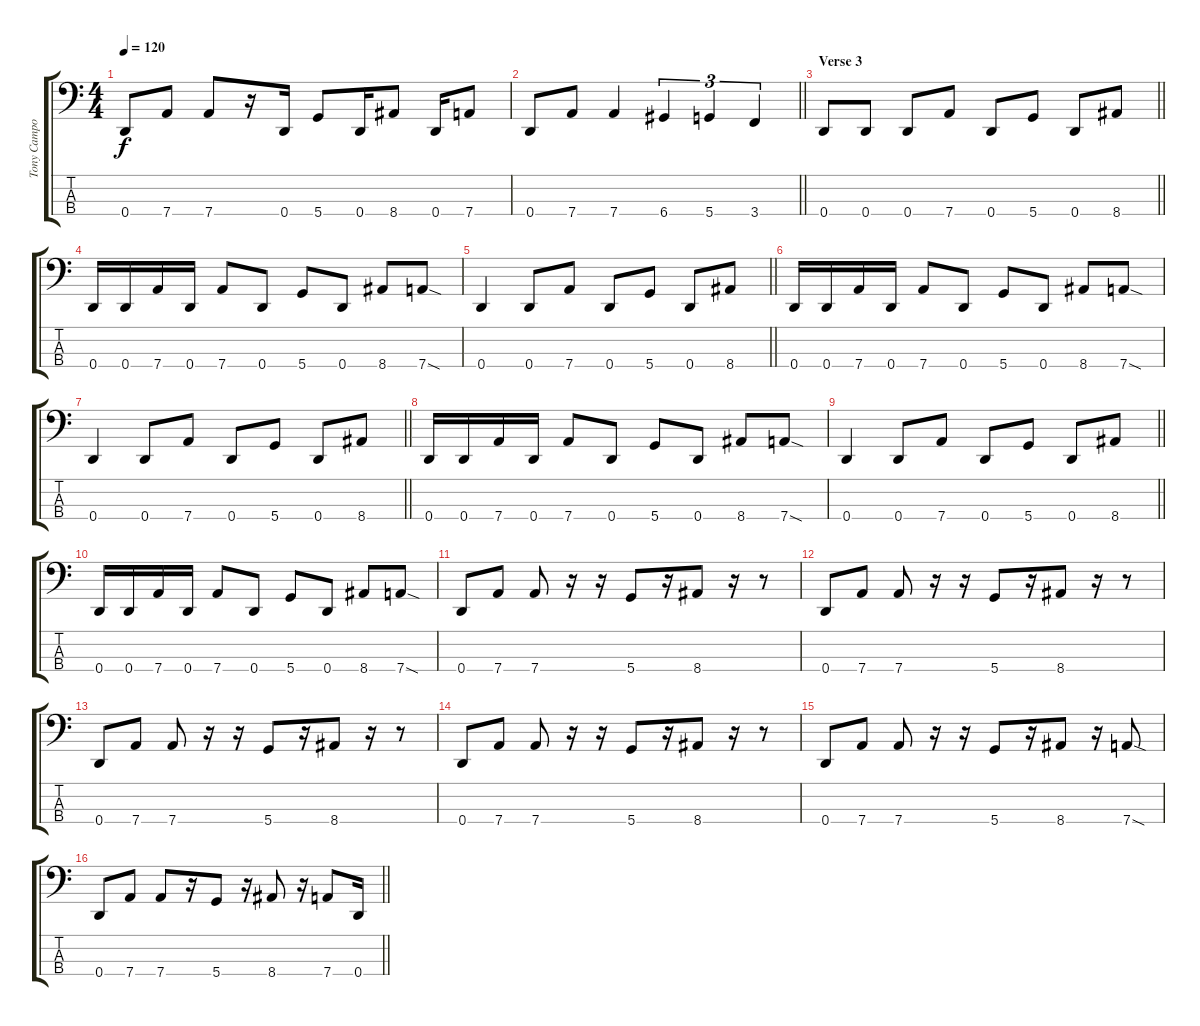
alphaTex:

\track ("Tony Campos" "Tony Campo") {instrument overdrivenguitar}
\staff {score tabs}
\tuning (G2 D2 A1 D1) {hide}
\ts (4 4)
\tempo 120
\clef f4
\ks c
0.4.8{dy f} 7.4.8 7.4.8 r.16 0.4.16 5.4.8 0.4.16 8.4.8 0.4.16 7.4.8 |
\barLineRight lightlight
0.4.8 7.4.8 7.4.4 6.4.4{tu (3 2)} 5.4.4{tu (3 2)} 3.4.4{tu (3 2)} |
\section ("" "Verse 3")
\barLineRight lightlight
0.4.8 0.4.8 0.4.8 7.4.8 0.4.8 5.4.8 0.4.8 8.4.8 |
0.4.16 0.4.16 7.4.16 0.4.16 7.4.8 0.4.8 5.4.8 0.4.8 8.4.8 7.4{sod}.8 |
\barLineRight lightlight
0.4.4 0.4.8 7.4.8 0.4.8 5.4.8 0.4.8 8.4.8 |
0.4.16 0.4.16 7.4.16 0.4.16 7.4.8 0.4.8 5.4.8 0.4.8 8.4.8 7.4{sod}.8 |
\barLineRight lightlight
0.4.4 0.4.8 7.4.8 0.4.8 5.4.8 0.4.8 8.4.8 |
0.4.16 0.4.16 7.4.16 0.4.16 7.4.8 0.4.8 5.4.8 0.4.8 8.4.8 7.4{sod}.8 |
\barLineRight lightlight
0.4.4 0.4.8 7.4.8 0.4.8 5.4.8 0.4.8 8.4.8 |
0.4.16 0.4.16 7.4.16 0.4.16 7.4.8 0.4.8 5.4.8 0.4.8 8.4.8 7.4{sod}.8 |
0.4.8 7.4.8 7.4.8 r.16 r.16 5.4.8 r.16 8.4.8 r.16 r.8 |
0.4.8 7.4.8 7.4.8 r.16 r.16 5.4.8 r.16 8.4.8 r.16 r.8 |
0.4.8 7.4.8 7.4.8 r.16 r.16 5.4.8 r.16 8.4.8 r.16 r.8 |
0.4.8 7.4.8 7.4.8 r.16 r.16 5.4.8 r.16 8.4.8 r.16 r.8 |
0.4.8 7.4.8 7.4.8 r.16 r.16 5.4.8 r.16 8.4.8 r.16 7.4{sod}.8 |
\barLineRight lightlight
0.4.8 7.4.8 7.4.8 r.16 5.4.8 r.16 8.4.8 r.16 7.4.8 0.4.16
